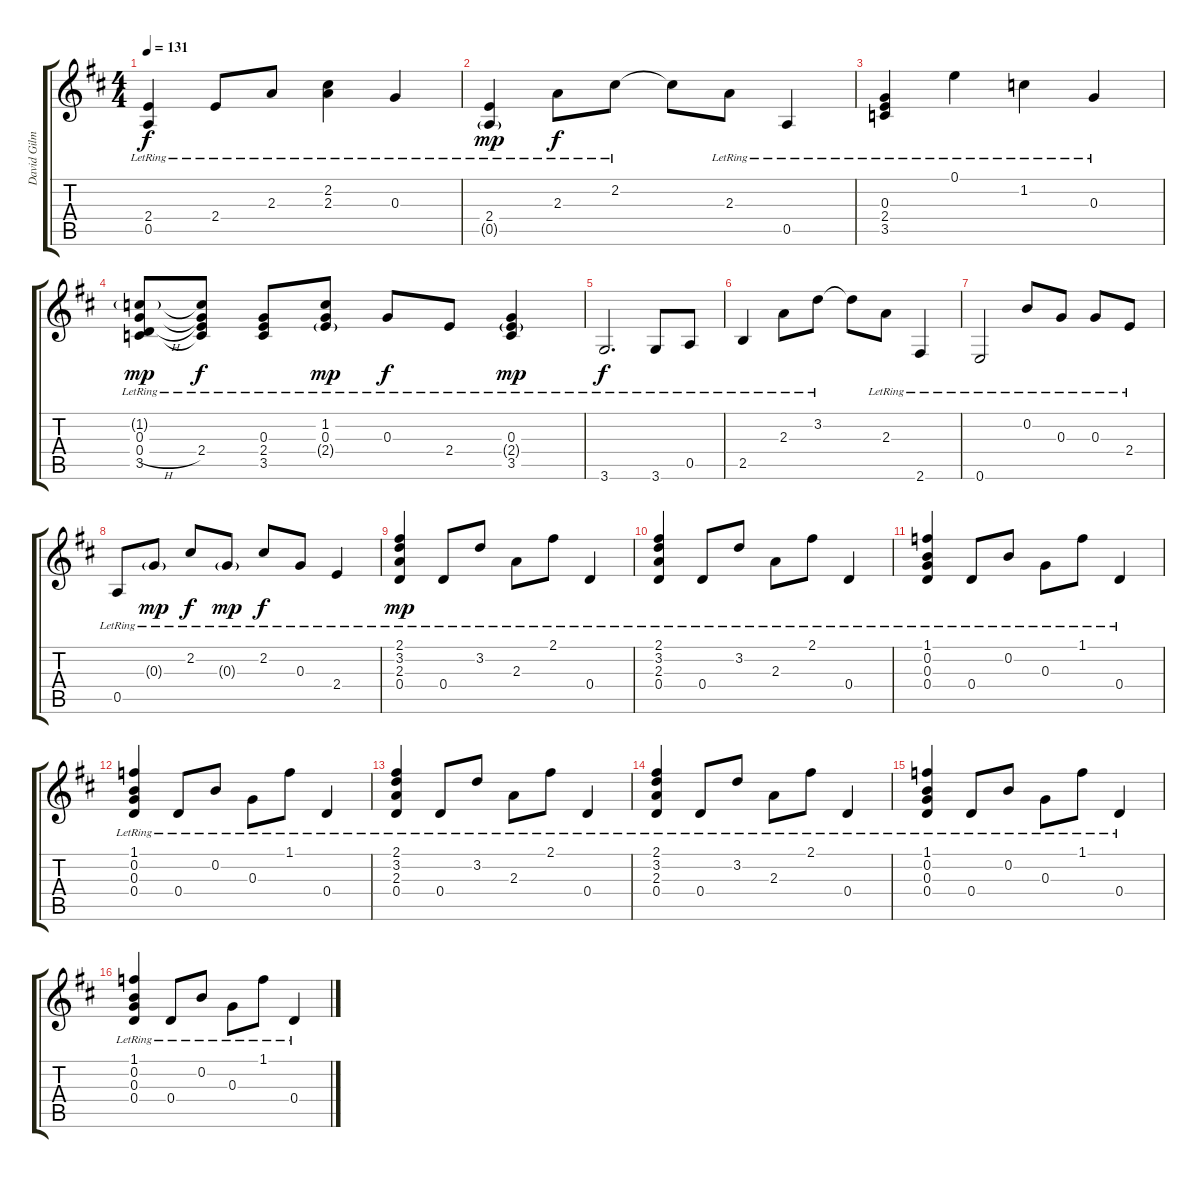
\track ("David Gilmour" "David Gilm") {instrument electricguitarclean}
\staff {score tabs}
\tuning (E4 B3 G3 D3 A2 E2) {hide}
\ts (4 4)
\tempo 131
\clef g2
\ks d
(2.4{lr} 0.5{lr}).4{dy f} 2.4{lr}.8 2.3{lr}.8 (2.2{lr} 2.3{lr}).4 0.3{lr}.4 |
(2.4{lr} 0.5{g lr}).4{dy mp} 2.3{lr}.8{dy f} 2.2{lr}.8 2.2{t}.8 2.3{lr}.8 0.5{lr}.4 |
(0.3{lr} 2.4{lr} 3.5{lr}).4 0.1{lr}.4 1.2{lr}.4 0.3{lr}.4 |
(1.2{g lr} 0.3{lr} 0.4{h lr} 3.5{lr}).8{dy mp} (1.2{t} 0.3{t} 2.4{lr} 3.5{t}).8{dy f} (0.3{lr} 2.4{lr} 3.5{lr}).8 (1.2{lr} 0.3{lr} 2.4{g lr}).8{dy mp} 0.3{lr}.8{dy f} 2.4{lr}.8 (0.3{lr} 2.4{g lr} 3.5{lr}).4{dy mp} |
3.6{lr}.2{d dy f} 3.6{lr}.8 0.5{lr}.8 |
2.5{lr}.4 2.3{lr}.8 3.2{lr}.8 3.2{t}.8 2.3{lr}.8 2.6{lr}.4 |
0.6{lr}.2 0.2{lr}.8 0.3{lr}.8 0.3{lr}.8 2.4{lr}.8 |
0.5{lr}.8 0.3{g lr}.8{dy mp} 2.2{lr}.8{dy f} 0.3{g lr}.8{dy mp} 2.2{lr}.8{dy f} 0.3{lr}.8 2.4{lr}.4 |
(2.1{lr} 3.2{lr} 2.3{lr} 0.4{lr}).4{dy mp} 0.4{lr}.8 3.2{lr}.8 2.3{lr}.8 2.1{lr}.8 0.4{lr}.4 |
(2.1{lr} 3.2{lr} 2.3{lr} 0.4{lr}).4 0.4{lr}.8 3.2{lr}.8 2.3{lr}.8 2.1{lr}.8 0.4{lr}.4 |
(1.1{lr} 0.2{lr} 0.3{lr} 0.4{lr}).4 0.4{lr}.8 0.2{lr}.8 0.3{lr}.8 1.1{lr}.8 0.4{lr}.4 |
(1.1{lr} 0.2{lr} 0.3{lr} 0.4{lr}).4 0.4{lr}.8 0.2{lr}.8 0.3{lr}.8 1.1{lr}.8 0.4{lr}.4 |
(2.1{lr} 3.2{lr} 2.3{lr} 0.4{lr}).4 0.4{lr}.8 3.2{lr}.8 2.3{lr}.8 2.1{lr}.8 0.4{lr}.4 |
(2.1{lr} 3.2{lr} 2.3{lr} 0.4{lr}).4 0.4{lr}.8 3.2{lr}.8 2.3{lr}.8 2.1{lr}.8 0.4{lr}.4 |
(1.1{lr} 0.2{lr} 0.3{lr} 0.4{lr}).4 0.4{lr}.8 0.2{lr}.8 0.3{lr}.8 1.1{lr}.8 0.4{lr}.4 |
(1.1{lr} 0.2{lr} 0.3{lr} 0.4{lr}).4 0.4{lr}.8 0.2{lr}.8 0.3{lr}.8 1.1{lr}.8 0.4{lr}.4
